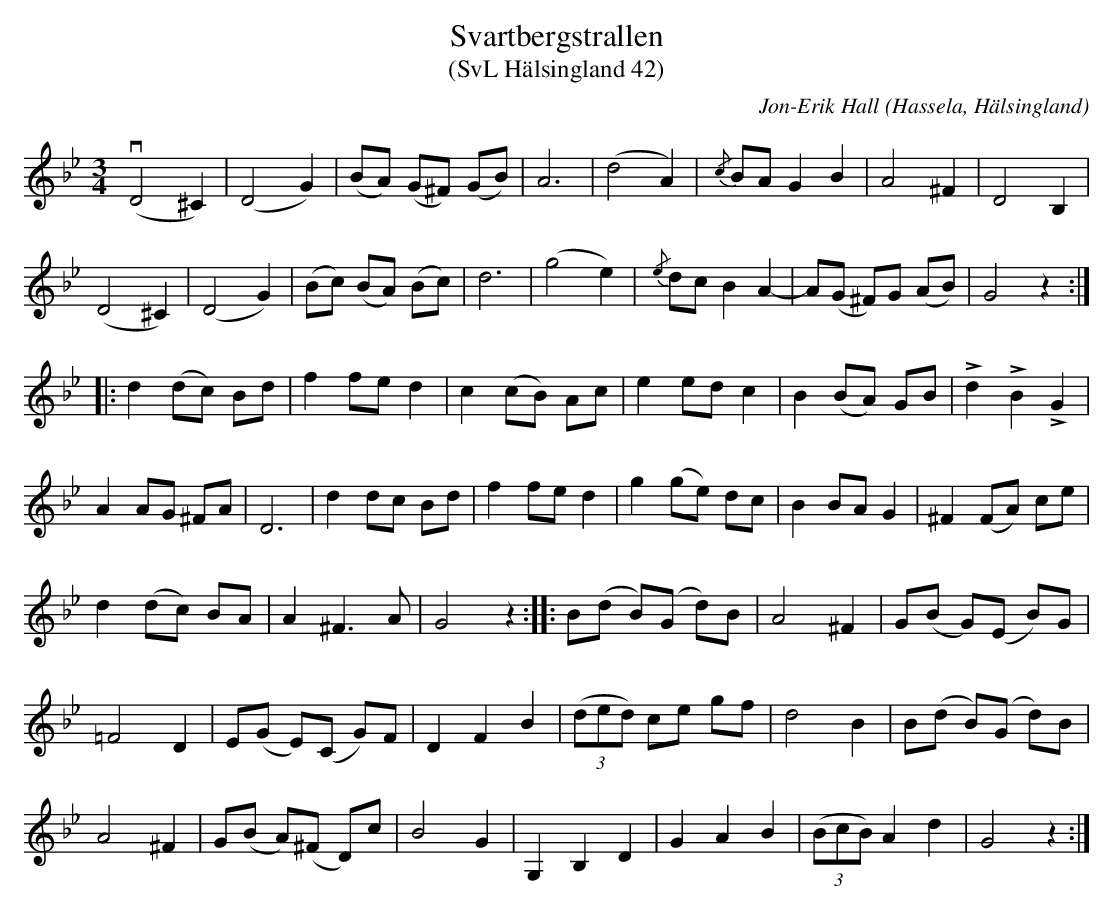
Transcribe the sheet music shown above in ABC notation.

X:1
T:Svartbergstrallen
T:(SvL Hälsingland 42)
C:Jon-Erik Hall
O:Hassela, Hälsingland
M:3/4
L:1/8
K:Gm
!invisible!|: (vD4^C2) | (D4G2) | (BA) (G^F) (GB) | A6 | (d4 A2) | {/c}BA G2B2 | A4 ^F2 | D4 B,2 |
(D4^C2) | (D4G2) | (Bc) (BA) (Bc) | d6 | (g4e2) | {/e}dc B2 A2- | A(G ^F)G (AB) | G4 z2 ::
d2 (dc) Bd | f2 fe d2 | c2 (cB) Ac | e2 ed c2 | B2 (BA) GB | !>!d2 !>!B2 !>!G2 |
A2AG ^FA | D6 | d2 dc Bd | f2 fe d2 | g2 (ge) dc | B2 BA G2 | ^F2 (FA) ce |
d2 (dc) BA | A2 ^F3 A | G4 z2 :: B(d B)(G d)B | A4 ^F2 | G(B G)(E B)G |
=F4 D2 | E(G E)(C G)F | D2 F2 B2 | ((3ded) ce gf | d4 B2 | B(d B)(G d)B |
A4 ^F2 | G(B A)(^F D)c | B4 G2 | G,2 B,2 D2 | G2 A2 B2 | (3(BcB) A2 d2 | G4 z2 :|
